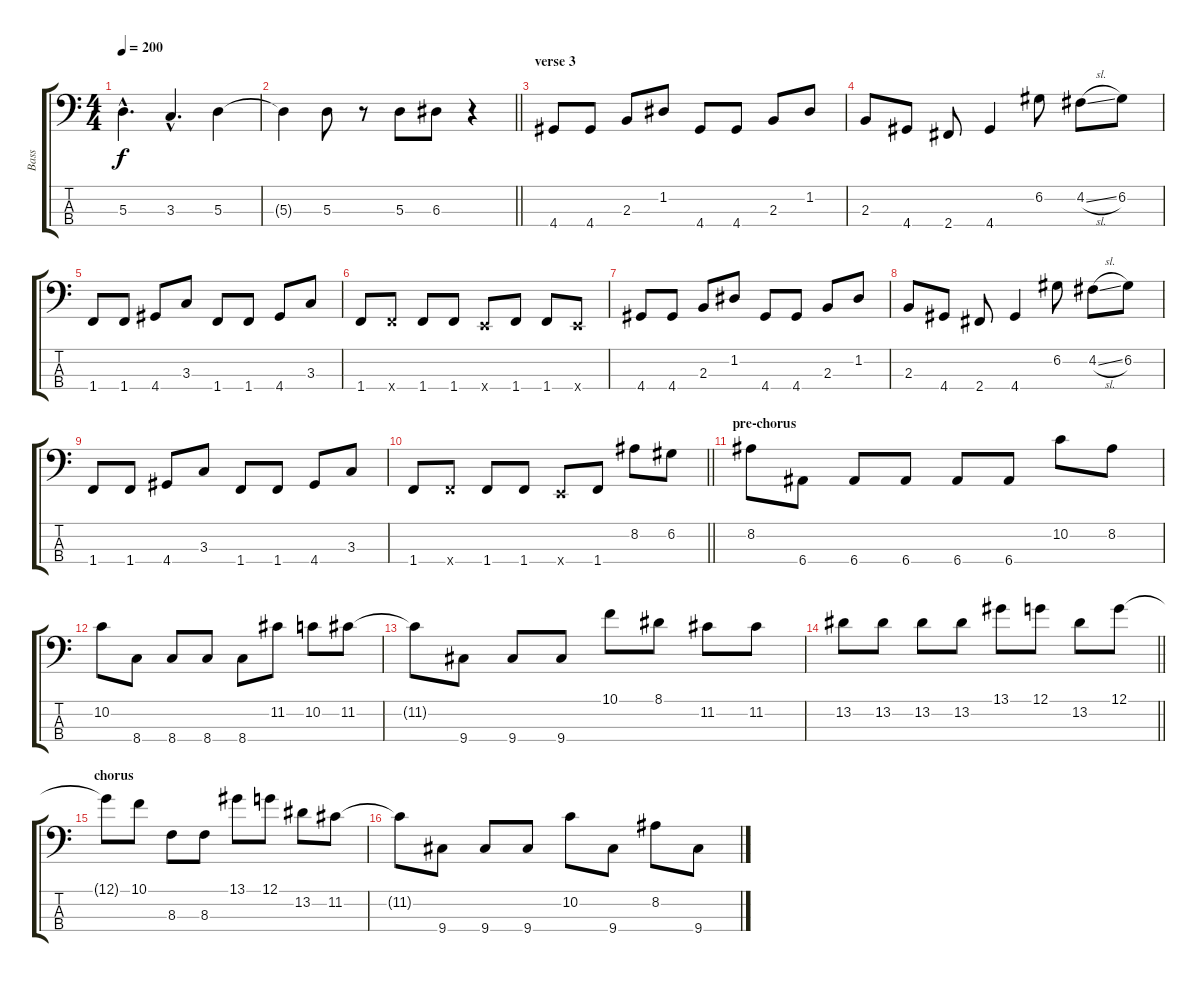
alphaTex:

\track ("Bass" "Bass") {instrument electricbassfinger}
\staff {score tabs}
\tuning (G2 D2 A1 E1) {hide}
\ts (4 4)
\tempo 200
\clef f4
\ks c
5.3{hac}.4{d dy f} 3.3{hac}.4{d} 5.3.4 |
\barLineRight lightlight
5.3{t}.4 5.3.8 r.8 5.3.8 6.3.8 r.4 |
\section ("" "verse 3")
4.4.8 4.4.8 2.3.8 1.2.8 4.4.8 4.4.8 2.3.8 1.2.8 |
2.3.8 4.4.8 2.4.8 4.4.4 6.2.8 4.2{sl}.8 6.2.8 |
1.4.8 1.4.8 4.4.8 3.3.8 1.4.8 1.4.8 4.4.8 3.3.8 |
1.4.8 1.4{x}.8 1.4.8 1.4.8 0.4{x}.8 1.4.8 1.4.8 0.4{x}.8 |
4.4.8 4.4.8 2.3.8 1.2.8 4.4.8 4.4.8 2.3.8 1.2.8 |
2.3.8 4.4.8 2.4.8 4.4.4 6.2.8 4.2{sl}.8 6.2.8 |
1.4.8 1.4.8 4.4.8 3.3.8 1.4.8 1.4.8 4.4.8 3.3.8 |
\barLineRight lightlight
1.4.8 1.4{x}.8 1.4.8 1.4.8 0.4{x}.8 1.4.8 8.2.8 6.2.8 |
\section ("" "pre-chorus")
8.2.8 6.4.8 6.4.8 6.4.8 6.4.8 6.4.8 10.2.8 8.2.8 |
10.2.8 8.4.8 8.4.8 8.4.8 8.4.8 11.2.8 10.2.8 11.2.8 |
11.2{t}.8 9.4.8 9.4.8 9.4.8 10.1.8 8.1.8 11.2.8 11.2.8 |
\barLineRight lightlight
13.2.8 13.2.8 13.2.8 13.2.8 13.1.8 12.1.8 13.2.8 12.1.8 |
\section ("" "chorus")
12.1{t}.8 10.1.8 8.3.8 8.3.8 13.1.8 12.1.8 13.2.8 11.2.8 |
11.2{t}.8 9.4.8 9.4.8 9.4.8 10.2.8 9.4.8 8.2.8 9.4.8
